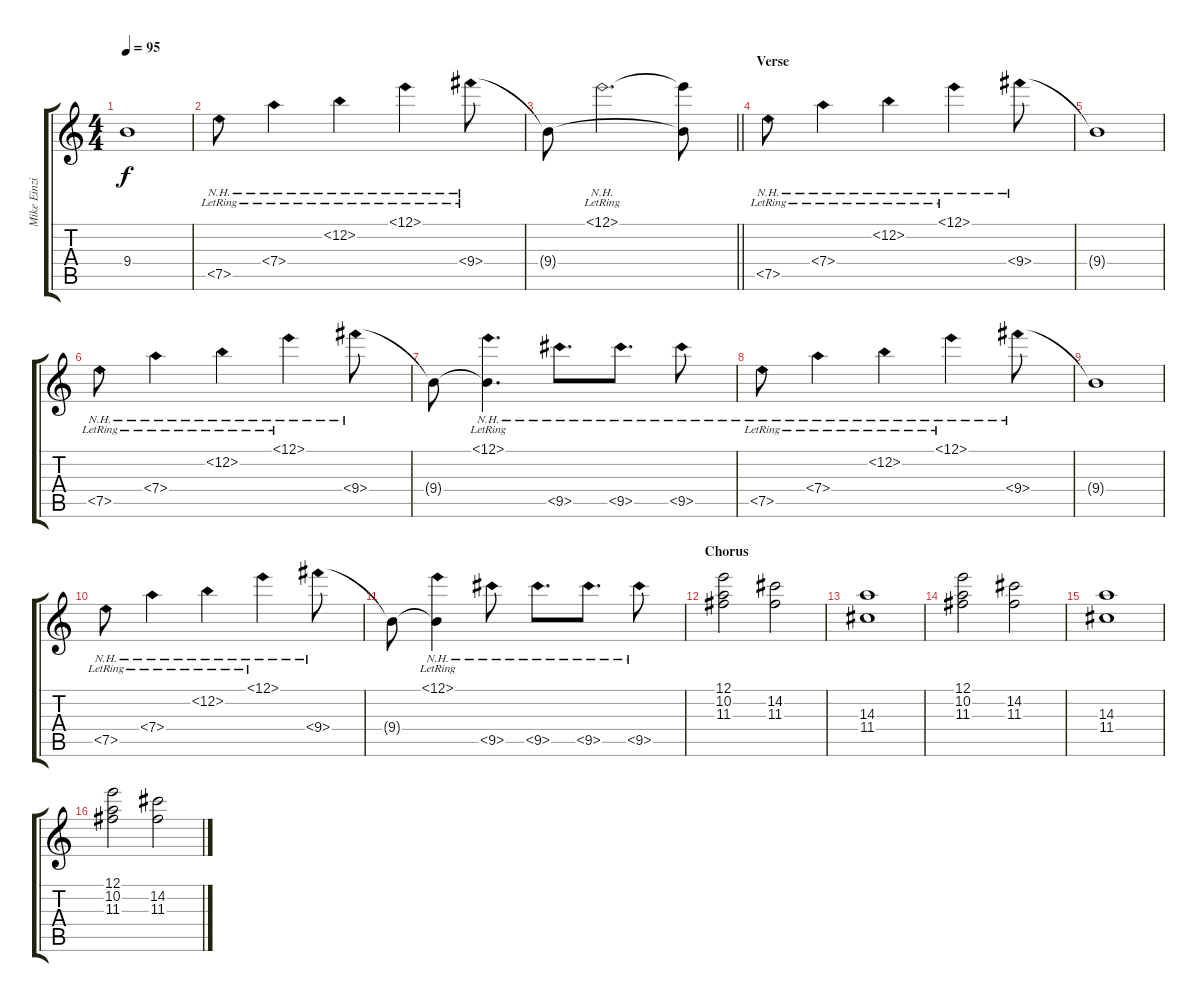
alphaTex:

\track ("Mike Einziger - Guitar" "Mike Einzi") {instrument electricguitarclean}
\staff {score tabs}
\tuning (E4 B3 G3 D3 A2 E2) {hide}
\ts (4 4)
\tempo 95
\clef g2
\ks aminor
9.4{t}.1{dy f} |
7.5{nh lr}.8 7.4{nh lr}.4 12.2{nh lr}.4 12.1{nh lr}.4 9.4{nh lr}.8 |
\barLineRight lightlight
9.4{t}.8 12.1{nh lr}.2{d} (12.1{t} 9.4{t}).8 |
\section ("" "Verse")
7.5{nh lr}.8 7.4{nh lr}.4 12.2{nh lr}.4 12.1{nh lr}.4 9.4{nh}.8 |
9.4{t}.1 |
7.5{nh lr}.8 7.4{nh lr}.4 12.2{nh lr}.4 12.1{nh lr}.4 9.4{nh}.8 |
9.4{t}.8 (12.1{nh lr} 9.4{t}).4{d} 9.5{nh}.8{d} 9.5{nh}.8{d} 9.5{nh}.8 |
7.5{nh lr}.8 7.4{nh lr}.4 12.2{nh lr}.4 12.1{nh lr}.4 9.4{nh}.8 |
9.4{t}.1 |
7.5{nh lr}.8 7.4{nh lr}.4 12.2{nh lr}.4 12.1{nh lr}.4 9.4{nh}.8 |
9.4{t}.8 (12.1{nh lr} 9.4{t}).4 9.5{nh}.8 9.5{nh}.8{d} 9.5{nh}.8{d} 9.5{nh}.8 |
\section ("" "Chorus")
(12.1 10.2 11.3).2{instrument pad6metallic} (14.2 11.3).2 |
(14.3 11.4).1 |
(12.1 10.2 11.3).2 (14.2 11.3).2 |
(14.3 11.4).1 |
(12.1 10.2 11.3).2 (14.2 11.3).2
